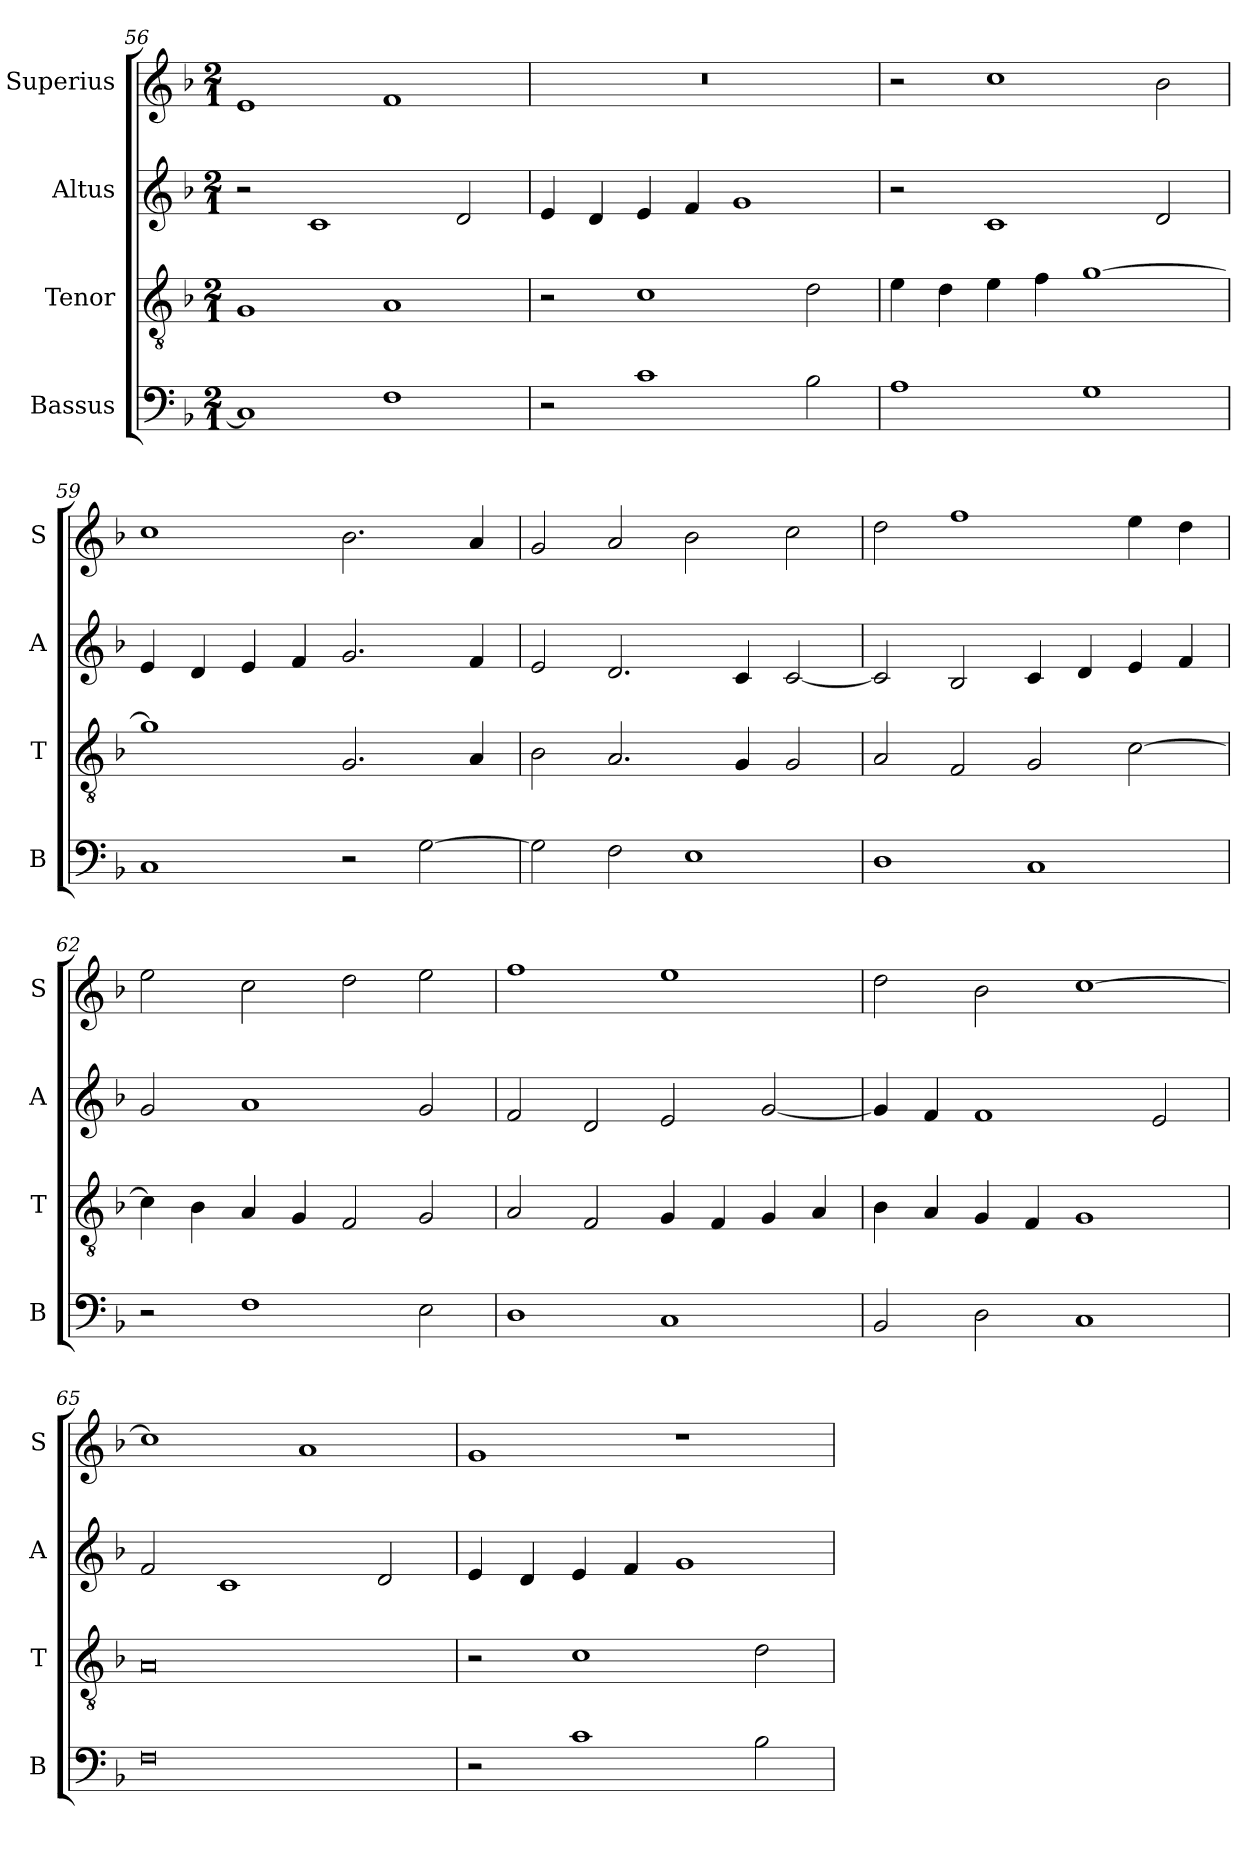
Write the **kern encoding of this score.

**kern	**kern	**kern	**kern
*part4	*part3	*part2	*part1
*staff4	*staff3	*staff2	*staff1
*I"Bassus	*I"Tenor	*I"Altus	*I"Superius
*I'B	*I'T	*I'A	*I'S
*clefF4	*clefGv2	*clefG2	*clefG2
*k[b-]	*k[b-]	*k[b-]	*k[b-]
*F:	*F:	*F:	*F:
*M2/1	*M2/1	*M2/1	*M2/1
=56	=56	=56	=56
1C]	1G	2r	1e
.	.	1c	.
1F	1A	.	1f
.	.	2d	.
=57	=57	=57	=57
2r	2r	4e	0r
.	.	4d	.
1c	1c	4e	.
.	.	4f	.
.	.	1g	.
2B-	2d	.	.
=58	=58	=58	=58
1A	4e	2r	2r
.	4d	.	.
.	4e	1c	1cc
.	4f	.	.
1G	[1g	.	.
.	.	2d	2b-
=59	=59	=59	=59
1C	1g]	4e	1cc
.	.	4d	.
.	.	4e	.
.	.	4f	.
2r	2.G	2.g	2.b-
[2G	.	.	.
.	4A	4f	4a
=60	=60	=60	=60
2G]	2B-	2e	2g
2F	2.A	2.d	2a
1E	.	.	2b-
.	4G	4c	.
.	2G	[2c	2cc
=61	=61	=61	=61
1D	2A	2c]	2dd
.	2F	2B-	1ff
1C	2G	4c	.
.	.	4d	.
.	[2c	4e	4ee
.	.	4f	4dd
=62	=62	=62	=62
2r	4c]	2g	2ee
.	4B-	.	.
1F	4A	1a	2cc
.	4G	.	.
.	2F	.	2dd
2E	2G	2g	2ee
=63	=63	=63	=63
1D	2A	2f	1ff
.	2F	2d	.
1C	4G	2e	1ee
.	4F	.	.
.	4G	[2g	.
.	4A	.	.
=64	=64	=64	=64
2BB-	4B-	4g]	2dd
.	4A	4f	.
2D	4G	1f	2b-
.	4F	.	.
1C	1G	.	[1cc
.	.	2e	.
=65	=65	=65	=65
0F	0A	2f	1cc]
.	.	1c	.
.	.	.	1a
.	.	2d	.
=66	=66	=66	=66
2r	2r	4e	1g
.	.	4d	.
1c	1c	4e	.
.	.	4f	.
.	.	1g	1r
2B-	2d	.	.
=	=	=	=
*-	*-	*-	*-
